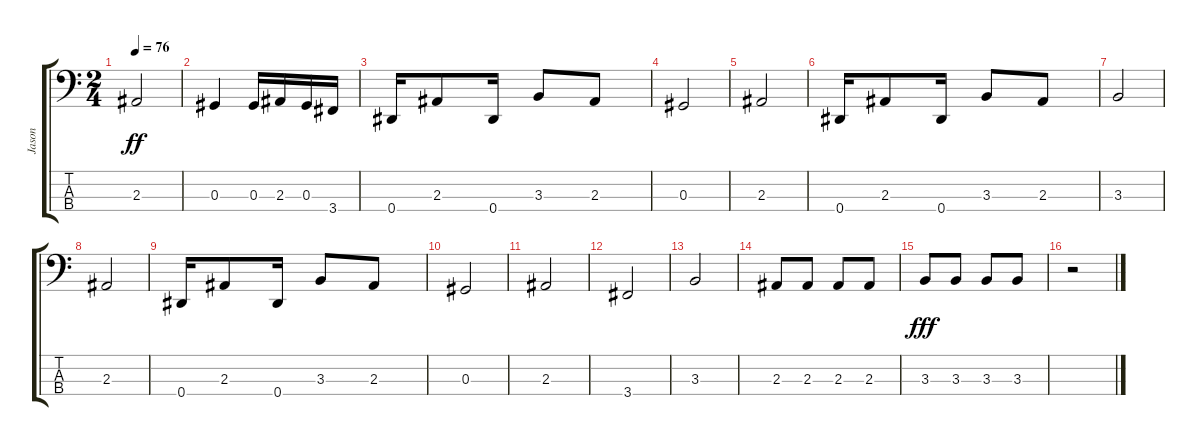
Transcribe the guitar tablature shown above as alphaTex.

\track ("Jason" "Jason") {instrument electricbasspick}
\staff {score tabs}
\tuning (Gb2 Db2 Ab1 Eb1) {hide}
\ts (2 4)
\tempo 76
\clef f4
\ks c
2.3.2{dy ff} |
0.3.4 0.3.16 2.3.16 0.3.16 3.4.16 |
0.4.16 2.3.8 0.4.16 3.3.8 2.3.8 |
0.3.2 |
2.3.2 |
0.4.16 2.3.8 0.4.16 3.3.8 2.3.8 |
3.3.2 |
2.3.2 |
0.4.16 2.3.8 0.4.16 3.3.8 2.3.8 |
0.3.2 |
2.3.2 |
3.4.2 |
3.3.2 |
2.3.8 2.3.8 2.3.8 2.3.8 |
3.3.8{dy fff} 3.3.8 3.3.8 3.3.8 |
r.2
